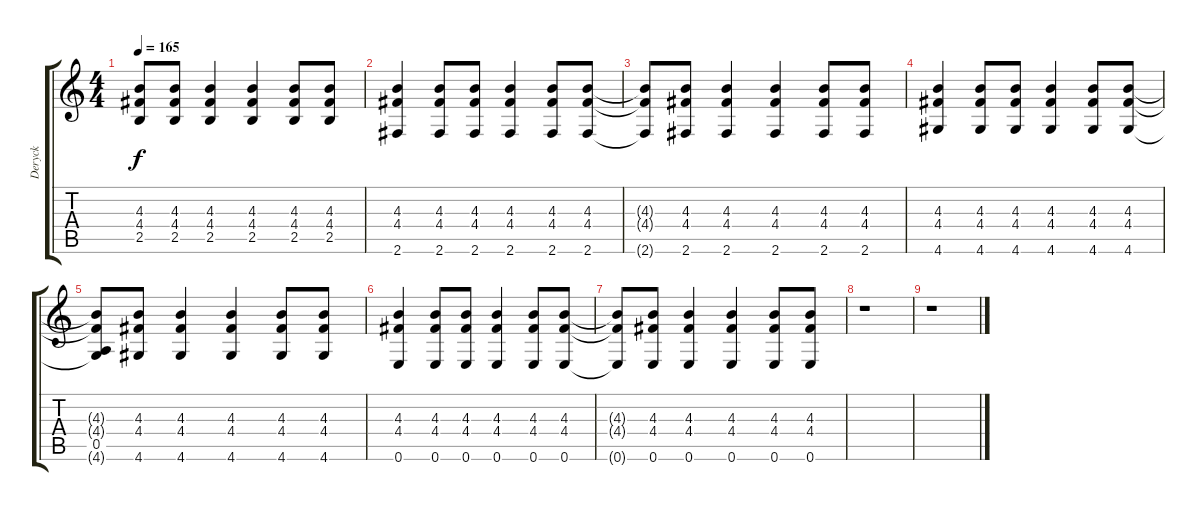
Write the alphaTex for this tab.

\track ("Deryck" "Deryck") {instrument electricguitarclean}
\staff {score tabs}
\tuning (E4 B3 G3 D3 A2 E2) {hide}
\ts (4 4)
\tempo 165
\clef g2
\ks c
(4.3{t} 4.4{t} 2.5{t}).8{dy f} (4.3 4.4 2.5).8 (4.3 4.4 2.5).4 (4.3 4.4 2.5).4 (4.3 4.4 2.5).8 (4.3 4.4 2.5).8 |
(4.3 4.4 2.6).4 (4.3 4.4 2.6).8 (4.3 4.4 2.6).8 (4.3 4.4 2.6).4 (4.3 4.4 2.6).8 (4.3 4.4 2.6).8 |
(4.3{t} 4.4{t} 2.6{t}).8 (4.3 4.4 2.6).8 (4.3 4.4 2.6).4 (4.3 4.4 2.6).4 (4.3 4.4 2.6).8 (4.3 4.4 2.6).8 |
(4.3 4.4 4.6).4 (4.3 4.4 4.6).8 (4.3 4.4 4.6).8 (4.3 4.4 4.6).4 (4.3 4.4 4.6).8 (4.3 4.4 4.6).8 |
(4.3{t} 4.4{t} 0.5 4.6{t}).8 (4.3 4.4 4.6).8 (4.3 4.4 4.6).4 (4.3 4.4 4.6).4 (4.3 4.4 4.6).8 (4.3 4.4 4.6).8 |
(4.3 4.4 0.6).4 (4.3 4.4 0.6).8 (4.3 4.4 0.6).8 (4.3 4.4 0.6).4 (4.3 4.4 0.6).8 (4.3 4.4 0.6).8 |
(4.3{t} 4.4{t} 0.6{t}).8 (4.3 4.4 0.6).8 (4.3 4.4 0.6).4 (4.3 4.4 0.6).4 (4.3 4.4 0.6).8 (4.3 4.4 0.6).8 |
r.1 |
r.1
